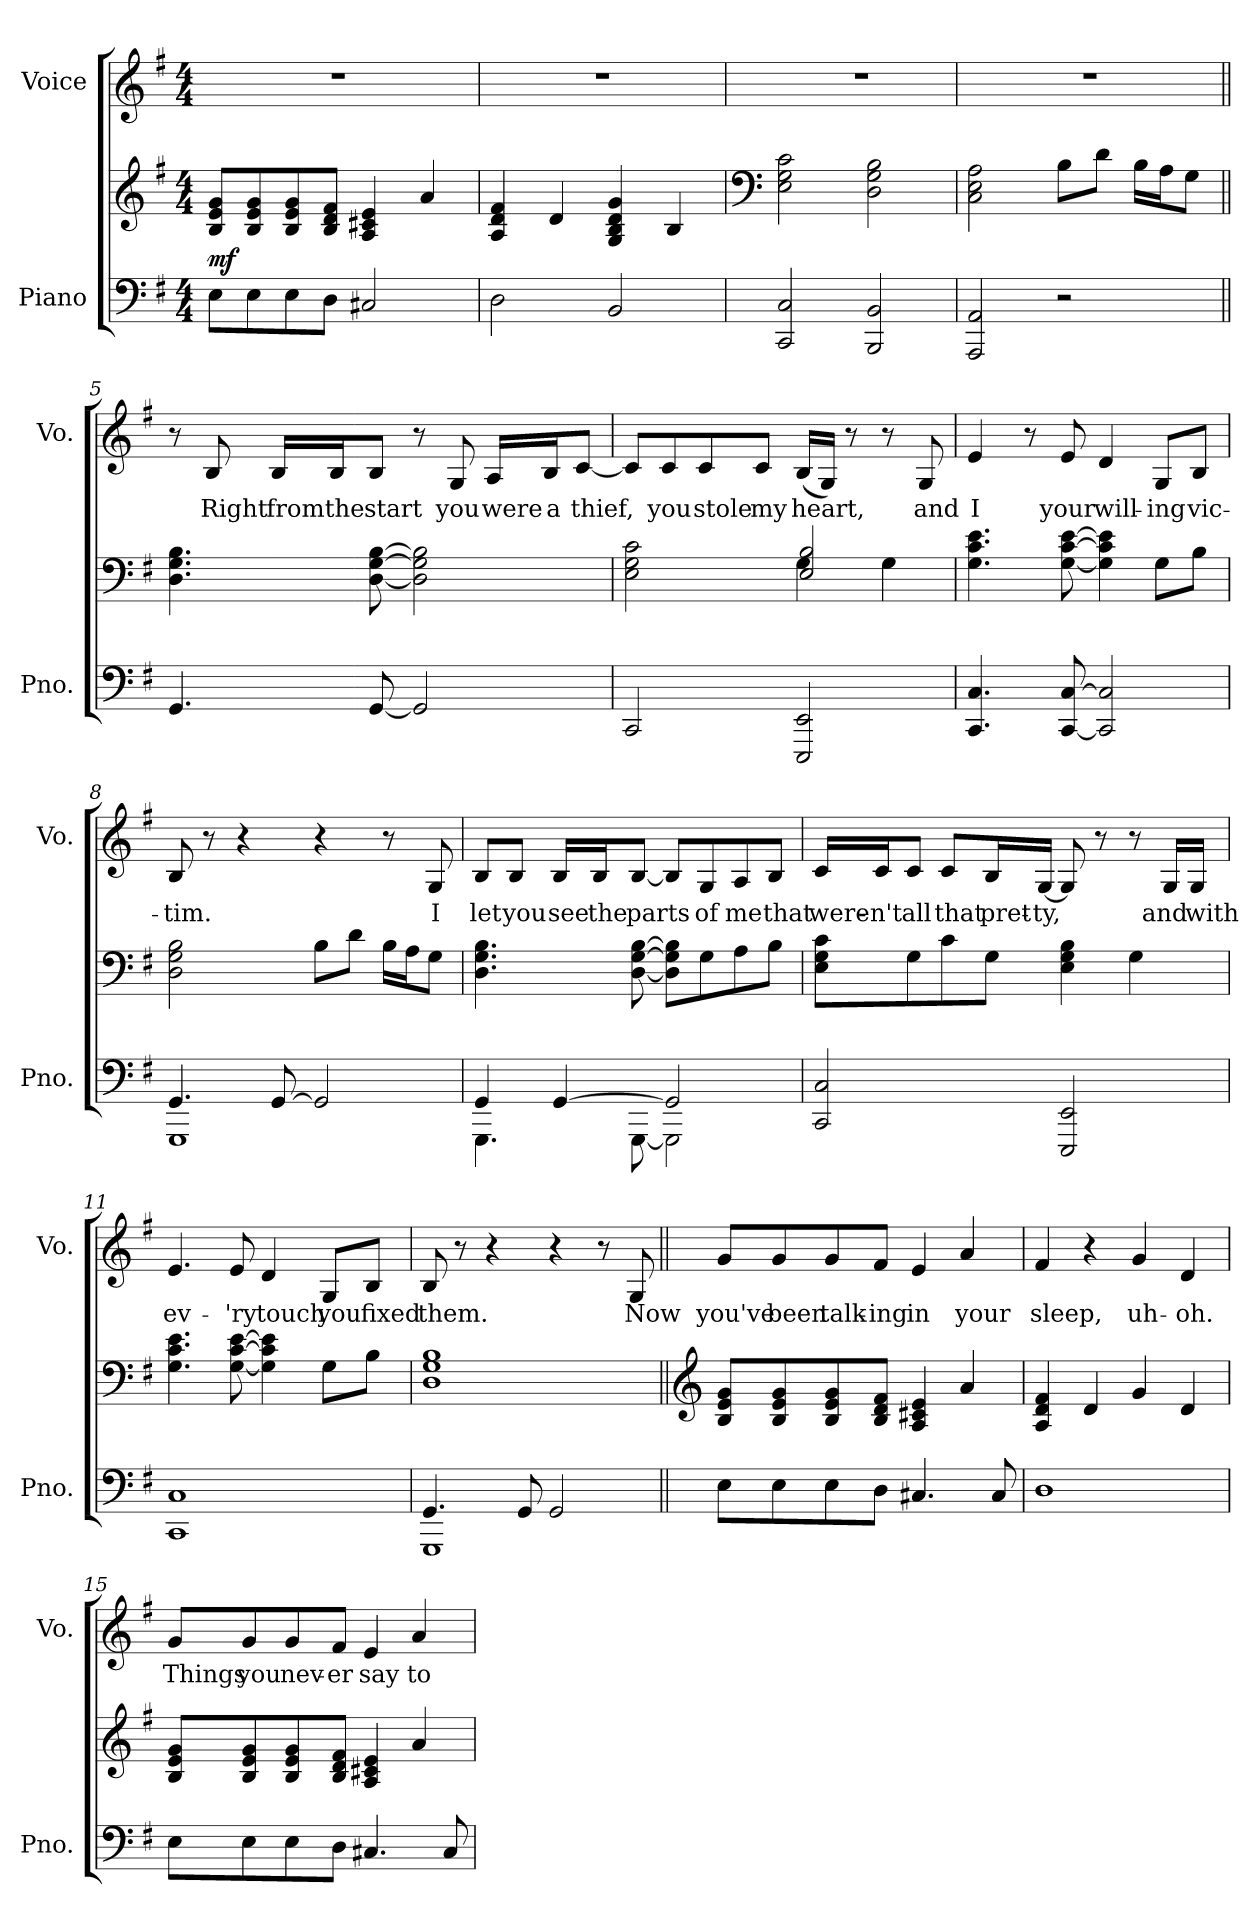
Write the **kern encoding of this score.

**kern	**kern	**dynam	**kern	**text
*part2	*part2	*part2	*part1	*part1
*staff3	*staff2	*staff2/3	*staff1	*staff1
*I"Piano	*	*	*I"Voice	*
*I'Pno.	*	*	*I'Vo.	*
*clefF4	*clefG2	*	*clefG2	*
*k[f#]	*k[f#]	*	*k[f#]	*
*M4/4	*M4/4	*	*M4/4	*
*MM92	*MM92	*	*MM92	*
=1	=1	=1	=1	=1
!	!	!LO:DY:a=2	!	!
8E\L	8B/ 8e/ 8g/L	mf	1r	.
8E\	8B/ 8e/ 8g/	.	.	.
8E\	8B/ 8e/ 8g/	.	.	.
8D\J	8B/ 8d/ 8f#/J	.	.	.
2C#X/	4A/ 4c#X/ 4e/	.	.	.
.	4a/	.	.	.
=2	=2	=2	=2	=2
2D\	4A/ 4d/ 4f#/	.	1r	.
.	4d/	.	.	.
2BB/	4G/ 4B/ 4d/ 4g/	.	.	.
.	4B/	.	.	.
=3	=3	=3	=3	=3
*	*clefF4	*	*	*
2CC/ 2C/	2E\ 2G\ 2c\	.	1r	.
2BBB/ 2BB/	2D\ 2G\ 2B\	.	.	.
=4	=4	=4	=4	=4
2AAA/ 2AA/	2C\ 2E\ 2A\	.	1r	.
2r	8B\L	.	.	.
.	8d\J	.	.	.
.	16B\LL	.	.	.
.	16A\J	.	.	.
.	8G\J	.	.	.
!!LO:LB:g=z
=5||	=5||	=5||	=5||	=5||
4.GG/	4.D\ 4.G\ 4.B\	.	8r	.
.	.	.	8B/	Right
.	.	.	16B/LL	from
.	.	.	16B/J	the
[8GG/	[8D\ [8G\ [8B\	.	8B/J	start
2GG/]	2D\] 2G\] 2B\]	.	8r	.
.	.	.	8G/	you
.	.	.	16A/LL	were
.	.	.	16B/J	a
.	.	.	[8c/J	thief,
=6	=6	=6	=6	=6
*	*^	*	*	*
2CC/	2E\ 2G\ 2c\	2ryy	.	8c/L]	.
.	.	.	.	8c/	you
.	.	.	.	8c/	stole
.	.	.	.	8c/J	my
2EEE/ 2EE/	4G\	2E/ 2B/	.	(16B/LL	heart,
.	.	.	.	16G/JJ)	.
.	.	.	.	8r	.
.	4G\	.	.	8r	.
.	.	.	.	8G/	and
*	*v	*v	*	*	*
!!LO:LB:g=z
=7	=7	=7	=7	=7
4.CC/ 4.C/	4.G\ 4.c\ 4.e\	.	4e/	I
.	.	.	8r	.
[8CC/ [8C/	[8G\ [8c\ [8e\	.	8e/	your
2CC/] 2C/]	4G\] 4c\] 4e\]	.	4d/	will-
.	8G\L	.	8G/L	-ing
.	8B\J	.	8B/J	vic-
=8	=8	=8	=8	=8
*^	*	*	*	*
4.GG/	1GGG	2D\ 2G\ 2B\	.	8B/	-tim.
.	.	.	.	8r	.
.	.	.	.	4r	.
[8GG/	.	.	.	.	.
2GG/]	.	8B\L	.	4r	.
.	.	8d\J	.	.	.
.	.	16B\LL	.	8r	.
.	.	16A\J	.	.	.
.	.	8G\J	.	8G/	I
=9	=9	=9	=9	=9	=9
4GG/	4.GGG\	4.D\ 4.G\ 4.B\	.	8B/L	let
.	.	.	.	8B/J	you
[4GG/	.	.	.	16B/LL	see
.	.	.	.	16B/J	the
.	[8GGG\	[8D\ [8G\ [8B\	.	[8B/J	parts
2GG/]	2GGG\]	8D\] 8G\] 8B\]L	.	8B/L]	.
.	.	8G\	.	8G/	of
.	.	8A\	.	8A/	me
.	.	8B\J	.	8B/J	that
*v	*v	*	*	*	*
!!LO:LB:g=z
=10	=10	=10	=10	=10
2CC/ 2C/	8E\ 8G\ 8c\L	.	16c/LL	were-
.	.	.	16c/J	-n't
.	8G\	.	8c/J	all
.	8c\	.	8c/L	that
.	8G\J	.	16B/L	pret-
.	.	.	[16G/JJ	-ty,
2EEE/ 2EE/	4E\ 4G\ 4B\	.	8G/]	.
.	.	.	8r	.
.	4G\	.	8r	.
.	.	.	16G/LL	and
.	.	.	16G/JJ	with
=11	=11	=11	=11	=11
1CC 1C	4.G\ 4.c\ 4.e\	.	4.e/	ev-
.	[8G\ [8c\ [8e\	.	8e/	-'ry
.	4G\] 4c\] 4e\]	.	4d/	touch
.	8G\L	.	8G/L	you
.	8B\J	.	8B/J	fixed
=12	=12	=12	=12	=12
*^	*	*	*	*
4.GG/	1GGG	1D 1G 1B	.	8B/	them.
.	.	.	.	8r	.
.	.	.	.	4r	.
8GG/	.	.	.	.	.
2GG/	.	.	.	4r	.
.	.	.	.	8r	.
.	.	.	.	8G/	Now
*v	*v	*	*	*	*
!!LO:PB:g=z
=13||	=13||	=13||	=13||	=13||
*	*clefG2	*	*	*
8E\L	8B/ 8e/ 8g/L	.	8g/L	you've
8E\	8B/ 8e/ 8g/	.	8g/	been
8E\	8B/ 8e/ 8g/	.	8g/	talk-
8D\J	8B/ 8d/ 8f#/J	.	8f#/J	-ing
4.C#X/	4A/ 4c#X/ 4e/	.	4e/	in
.	4a/	.	4a/	your
8C#/	.	.	.	.
=14	=14	=14	=14	=14
1D	4A/ 4d/ 4f#/	.	4f#/	sleep,
.	4d/	.	4r	.
.	4g/	.	4g/	uh-
.	4d/	.	4d/	oh.
=15	=15	=15	=15	=15
8E\L	8B/ 8e/ 8g/L	.	8g/L	Things
8E\	8B/ 8e/ 8g/	.	8g/	you
8E\	8B/ 8e/ 8g/	.	8g/	nev-
8D\J	8B/ 8d/ 8f#/J	.	8f#/J	-er
4.C#X/	4A/ 4c#X/ 4e/	.	4e/	say
.	4a/	.	4a/	to
8C#/	.	.	.	.
=	=	=	=	=
*-	*-	*-	*-	*-
